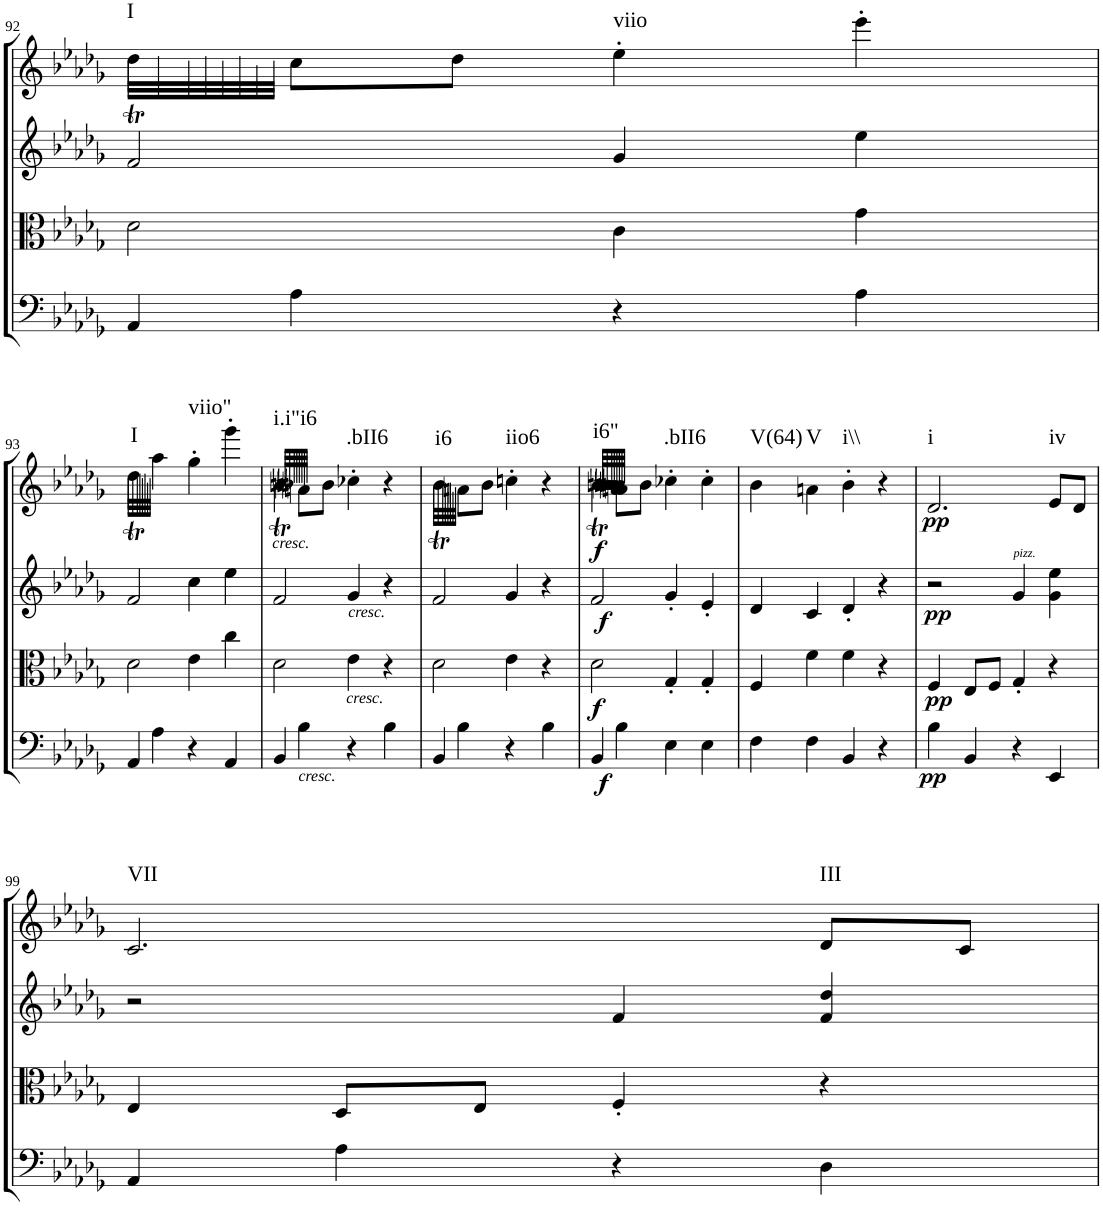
**kern	**dynam	**kern	**dynam	**kern	**dynam	**kern	**dynam	**harte
*part4	*part4	*part3	*part3	*part2	*part2	*part1	*part1	*part1
*staff4	*staff4	*staff3	*staff3	*staff2	*staff2	*staff1	*staff1	*
*I"Cello	*	*I"Viola	*	*I"2nd Violin	*	*I"1st Violin	*	*
*	*	*I'Vla	*	*I'Vln	*	*I'Vln	*	*
!!LO:PB:g=z
*clefF4	*	*clefC3	*	*clefG2	*	*clefG2	*	*
*k[b-e-a-d-g-]	*	*k[b-e-a-d-g-]	*	*k[b-e-a-d-g-]	*	*k[b-e-a-d-g-]	*	*
*D-:	*	*D-:	*	*D-:	*	*D-:	*	*
*M2/2	*	*M2/2	*	*M2/2	*	*M2/2	*	*
*met(c|)	*	*met(c|)	*	*met(c|)	*	*met(c|)	*	*
=92	=92	=92	=92	=92	=92	=92	=92	=92
*	*	*	*	*	*	*^	*	*
!	!	!	!	!	!	!	!	!	!LO:H:kt=I
4AA-/	.	2d-\	.	2f/	.	4dd-T\	32dd-\LLL	.	N
.	.	.	.	.	.	.	32ee-\	.	.
.	.	.	.	.	.	.	32dd-\	.	.
.	.	.	.	.	.	.	32ee-\	.	.
.	.	.	.	.	.	.	32dd-\	.	.
.	.	.	.	.	.	.	32ee-\	.	.
.	.	.	.	.	.	.	32cc\	.	.
.	.	.	.	.	.	.	32dd-\JJJ	.	.
4A-\	.	.	.	.	.	8cc\L	2.ryy	.	.
.	.	.	.	.	.	8dd-\J	.	.	.
!	!	!	!	!	!	!	!	!	!LO:H:kt=viio
4r	.	4c\	.	4g-/	.	4ee-'\	.	.	N
4A-\	.	4g-\	.	4ee-\	.	4eee-'\	.	.	.
!!LO:LB:g=z	!!
=93	=93	=93	=93	=93	=93	=93	=93	=93	=93
!	!	!	!	!	!	!	!	!	!LO:H:kt=I
4AA-/	.	2d-\	.	2f/	.	4dd-T\	32dd-\LLL	.	N
.	.	.	.	.	.	.	32ee-\	.	.
.	.	.	.	.	.	.	32dd-\	.	.
.	.	.	.	.	.	.	32ee-\	.	.
.	.	.	.	.	.	.	32dd-\	.	.
.	.	.	.	.	.	.	32ee-\	.	.
.	.	.	.	.	.	.	32cc\	.	.
.	.	.	.	.	.	.	32dd-\JJJ	.	.
4A-\	.	.	.	.	.	4aa-\	2.ryy	.	.
!	!	!	!	!	!	!	!	!	!LO:H:kt=viio"
4r	.	4e-\	.	4cc\	.	4gg-'\	.	.	N
4AA-/	.	4cc\	.	4ee-\	.	4ggg-'\	.	.	.
=94	=94	=94	=94	=94	=94	=94	=94	=94	=94
!	!	!	!	!	!	!LO:TX:b:i:t=cresc.	!	!	!LO:H:kt=i.i"i6
4BB-/	.	2d-\	.	2f/	.	4b-T\	32b-/LLL	.	N
.	.	.	.	.	.	.	32bn/	.	.
.	.	.	.	.	.	.	32b-X/	.	.
.	.	.	.	.	.	.	32bn/	.	.
.	.	.	.	.	.	.	32b-X/	.	.
.	.	.	.	.	.	.	32bn/	.	.
.	.	.	.	.	.	.	32an/	.	.
.	.	.	.	.	.	.	32b-X/JJJ	.	.
!LO:TX:b:i:t=cresc.	!	!	!	!	!	!	!	!	!
4B-\	.	.	.	.	.	8a\L	2.ryy	.	.
.	.	.	.	.	.	8b-\J	.	.	.
!	!	!	!	!LO:TX:b:i:t=cresc.	!	!	!	!	!
!	!	!LO:TX:b:i:t=cresc.	!	!	!	!	!	!	!LO:H:kt=.bII6
4r	.	4e-\	.	4g-/	.	4cc-X'\	.	.	N
4B-\	.	4r	.	4r	.	4r	.	.	.
=95	=95	=95	=95	=95	=95	=95	=95	=95	=95
!	!	!	!	!	!	!	!	!	!LO:H:kt=i6
4BB-/	.	2d-\	.	2f/	.	4b-T\	32b-\LLL	.	N
.	.	.	.	.	.	.	32cc\	.	.
.	.	.	.	.	.	.	32b-\	.	.
.	.	.	.	.	.	.	32cc\	.	.
.	.	.	.	.	.	.	32b-\	.	.
.	.	.	.	.	.	.	32cc\	.	.
.	.	.	.	.	.	.	32an\	.	.
.	.	.	.	.	.	.	32b-\JJJ	.	.
4B-\	.	.	.	.	.	8a\L	2.ryy	.	.
.	.	.	.	.	.	8b-\J	.	.	.
!	!	!	!	!	!	!	!	!	!LO:H:kt=iio6
4r	.	4e-\	.	4g-/	.	4ccn'\	.	.	N
4B-\	.	4r	.	4r	.	4r	.	.	.
=96	=96	=96	=96	=96	=96	=96	=96	=96	=96
!	!LO:DY:b	!	!LO:DY:b	!	!LO:DY:b	!	!	!LO:DY:b	!LO:H:kt=i6"
4BB-/	f	2d-\	f	2f/	f	4b-T\	32b-/LLL	f	N
.	.	.	.	.	.	.	32bn/	.	.
.	.	.	.	.	.	.	32b-X/	.	.
.	.	.	.	.	.	.	32bn/	.	.
.	.	.	.	.	.	.	32b-X/	.	.
.	.	.	.	.	.	.	32bn/	.	.
.	.	.	.	.	.	.	32an/	.	.
.	.	.	.	.	.	.	32b-X/JJJ	.	.
4B-\	.	.	.	.	.	8a\L	2.ryy	.	.
.	.	.	.	.	.	8b-\J	.	.	.
!	!	!	!	!	!	!	!	!	!LO:H:kt=.bII6
4E-\	.	4G-'/	.	4g-'/	.	4cc-X'\	.	.	N
4E-\	.	4G-'/	.	4e-'/	.	4cc-'\	.	.	.
*	*	*	*	*	*	*v	*v	*	*
=97	=97	=97	=97	=97	=97	=97	=97	=97
!	!	!	!	!	!	!	!	!LO:H:kt=V(64)
4F\	.	4F/	.	4d-/	.	4b-\	.	N
!	!	!	!	!	!	!	!	!LO:H:kt=V
4F\	.	4f\	.	4c/	.	4an\	.	N
!	!	!	!	!	!	!	!	!LO:H:kt=i\\
4BB-/	.	4f\	.	4d-'/	.	4b-'\	.	N
4r	.	4r	.	4r	.	4r	.	.
=98	=98	=98	=98	=98	=98	=98	=98	=98
!	!LO:DY:b	!	!LO:DY:b	!	!LO:DY:b	!	!LO:DY:b	!LO:H:kt=i
4B-\	pp	4F/	pp	2r	pp	2.d-/	pp	N
4BB-/	.	8E-/L	.	.	.	.	.	.
.	.	8F/J	.	.	.	.	.	.
!	!	!	!	!LO:TX:a:i:t=pizz.	!	!	!	!
4r	.	4G-'/	.	4g-/	.	.	.	.
!	!	!	!	!	!	!	!	!LO:H:kt=iv
4EE-/	.	4r	.	4g-\ 4ee-\	.	8e-/L	.	N
.	.	.	.	.	.	8d-/J	.	.
!!LO:LB:g=z
=99	=99	=99	=99	=99	=99	=99	=99	=99
!	!	!	!	!	!	!	!	!LO:H:kt=VII
4AA-/	.	4E-/	.	2r	.	2.c/	.	N
4A-\	.	8D-/L	.	.	.	.	.	.
.	.	8E-/J	.	.	.	.	.	.
4r	.	4F'/	.	4f/	.	.	.	.
!	!	!	!	!	!	!	!	!LO:H:kt=III
4D-\	.	4r	.	4f/ 4dd-/	.	8d-/L	.	N
.	.	.	.	.	.	8c/J	.	.
=	=	=	=	=	=	=	=	=
*-	*-	*-	*-	*-	*-	*-	*-	*-
